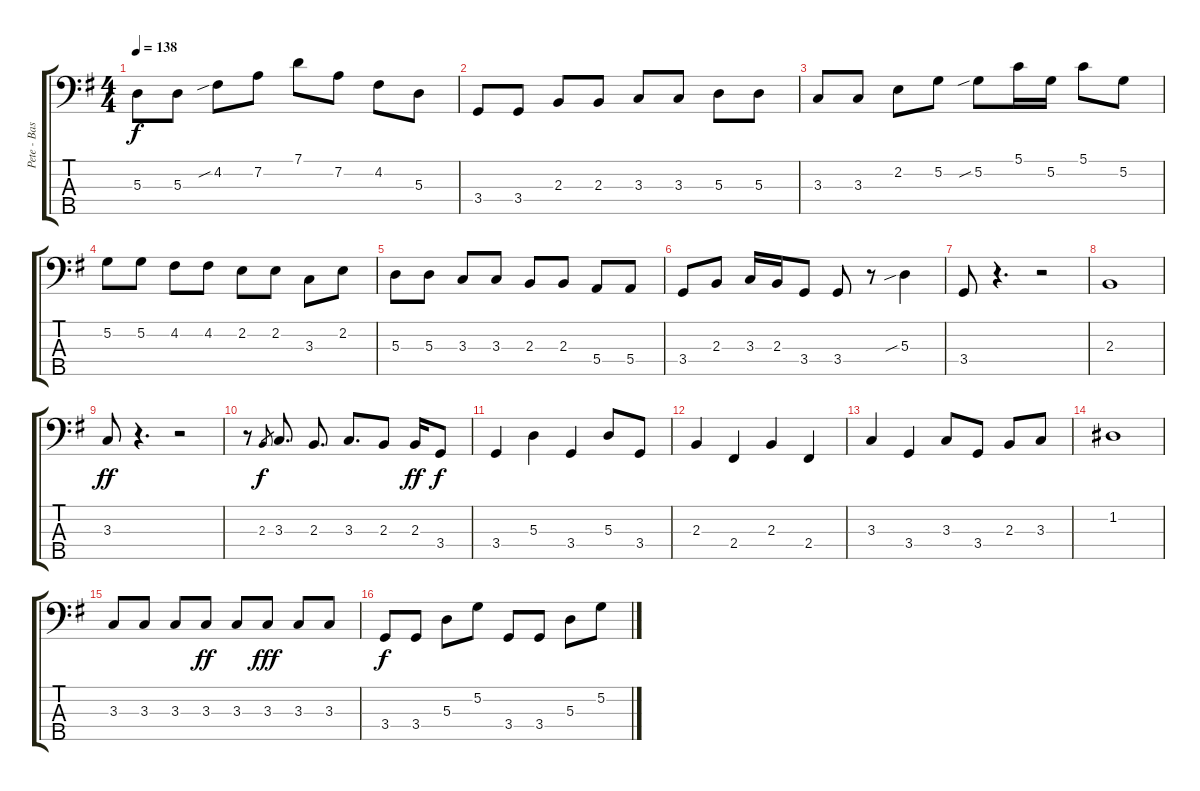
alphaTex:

\track ("Pete - Bass" "Pete - Bas") {instrument electricbassfinger}
\staff {score tabs}
\tuning (G2 D2 A1 E1 B0) {hide}
\ts (4 4)
\tempo 138
\clef f4
\ks g
5.3.8{dy f} 5.3.8 4.2{sib}.8 7.2.8 7.1.8 7.2.8 4.2.8 5.3.8 |
3.4.8 3.4.8 2.3.8 2.3.8 3.3.8 3.3.8 5.3.8 5.3.8 |
3.3.8 3.3.8 2.2.8 5.2.8 5.2{sib}.8 5.1.16 5.2.16 5.1.8 5.2.8 |
5.2.8 5.2.8 4.2.8 4.2.8 2.2.8 2.2.8 3.3.8 2.2.8 |
5.3.8 5.3.8 3.3.8 3.3.8 2.3.8 2.3.8 5.4.8 5.4.8 |
3.4.8 2.3.8 3.3.16 2.3.16 3.4.8 3.4.8 r.8 5.3{sib}.4 |
3.4.8 r.4{d} r.2 |
2.3.1 |
3.3.8{dy ff} r.4{d} r.2 |
r.8 2.3.8{gr dy f} 3.3.8{d} 2.3.8{d} 3.3.8{d} 2.3.8 2.3.16{dy ff} 3.4.8{dy f} |
3.4.4 5.3.4 3.4.4 5.3.8 3.4.8 |
2.3.4 2.4.4 2.3.4 2.4.4 |
3.3.4 3.4.4 3.3.8 3.4.8 2.3.8 3.3.8 |
1.2.1 |
3.3.8 3.3.8 3.3.8 3.3.8{dy ff} 3.3.8 3.3.8{dy fff} 3.3.8 3.3.8 |
3.4.8{dy f} 3.4.8 5.3.8 5.2.8 3.4.8 3.4.8 5.3.8 5.2.8
